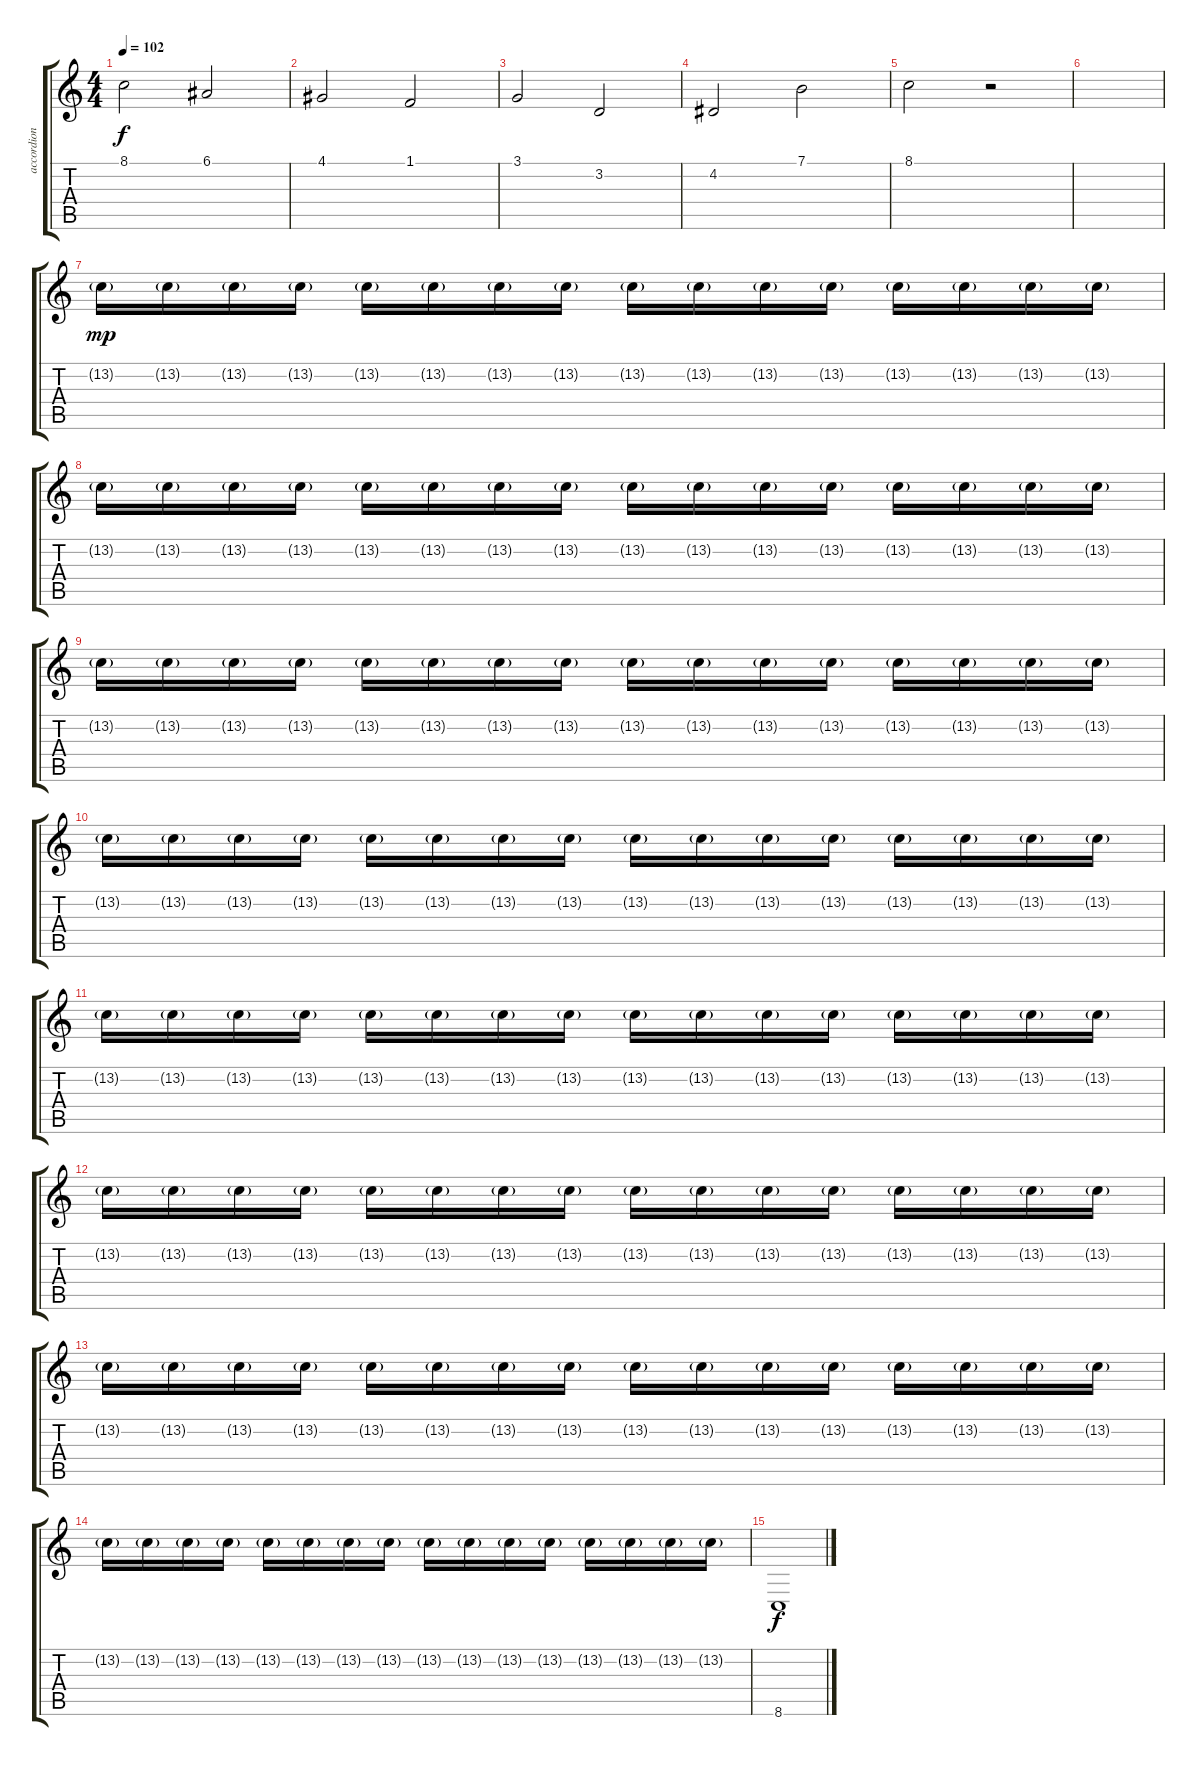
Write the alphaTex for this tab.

\track ("accordion" "accordion") {instrument accordion}
\staff {score tabs}
\tuning (E4 B3 G3 D3 A2 E2) {hide}
\ts (4 4)
\tempo 102
\clef g2
\ks c
8.1.2{dy f} 6.1.2 |
4.1.2 1.1.2 |
3.1.2 3.2.2 |
4.2.2 7.1.2 |
8.1.2 r.2 |
|
13.2{g}.16{dy mp} 13.2{g}.16 13.2{g}.16 13.2{g}.16 13.2{g}.16 13.2{g}.16 13.2{g}.16 13.2{g}.16 13.2{g}.16 13.2{g}.16 13.2{g}.16 13.2{g}.16 13.2{g}.16 13.2{g}.16 13.2{g}.16 13.2{g}.16 |
13.2{g}.16 13.2{g}.16 13.2{g}.16 13.2{g}.16 13.2{g}.16 13.2{g}.16 13.2{g}.16 13.2{g}.16 13.2{g}.16 13.2{g}.16 13.2{g}.16 13.2{g}.16 13.2{g}.16 13.2{g}.16 13.2{g}.16 13.2{g}.16 |
13.2{g}.16 13.2{g}.16 13.2{g}.16 13.2{g}.16 13.2{g}.16 13.2{g}.16 13.2{g}.16 13.2{g}.16 13.2{g}.16 13.2{g}.16 13.2{g}.16 13.2{g}.16 13.2{g}.16 13.2{g}.16 13.2{g}.16 13.2{g}.16 |
13.2{g}.16 13.2{g}.16 13.2{g}.16 13.2{g}.16 13.2{g}.16 13.2{g}.16 13.2{g}.16 13.2{g}.16 13.2{g}.16 13.2{g}.16 13.2{g}.16 13.2{g}.16 13.2{g}.16 13.2{g}.16 13.2{g}.16 13.2{g}.16 |
13.2{g}.16 13.2{g}.16 13.2{g}.16 13.2{g}.16 13.2{g}.16 13.2{g}.16 13.2{g}.16 13.2{g}.16 13.2{g}.16 13.2{g}.16 13.2{g}.16 13.2{g}.16 13.2{g}.16 13.2{g}.16 13.2{g}.16 13.2{g}.16 |
13.2{g}.16 13.2{g}.16 13.2{g}.16 13.2{g}.16 13.2{g}.16 13.2{g}.16 13.2{g}.16 13.2{g}.16 13.2{g}.16 13.2{g}.16 13.2{g}.16 13.2{g}.16 13.2{g}.16 13.2{g}.16 13.2{g}.16 13.2{g}.16 |
13.2{g}.16 13.2{g}.16 13.2{g}.16 13.2{g}.16 13.2{g}.16 13.2{g}.16 13.2{g}.16 13.2{g}.16 13.2{g}.16 13.2{g}.16 13.2{g}.16 13.2{g}.16 13.2{g}.16 13.2{g}.16 13.2{g}.16 13.2{g}.16 |
13.2{g}.16 13.2{g}.16 13.2{g}.16 13.2{g}.16 13.2{g}.16 13.2{g}.16 13.2{g}.16 13.2{g}.16 13.2{g}.16 13.2{g}.16 13.2{g}.16 13.2{g}.16 13.2{g}.16 13.2{g}.16 13.2{g}.16 13.2{g}.16 |
8.6.1{dy f}
